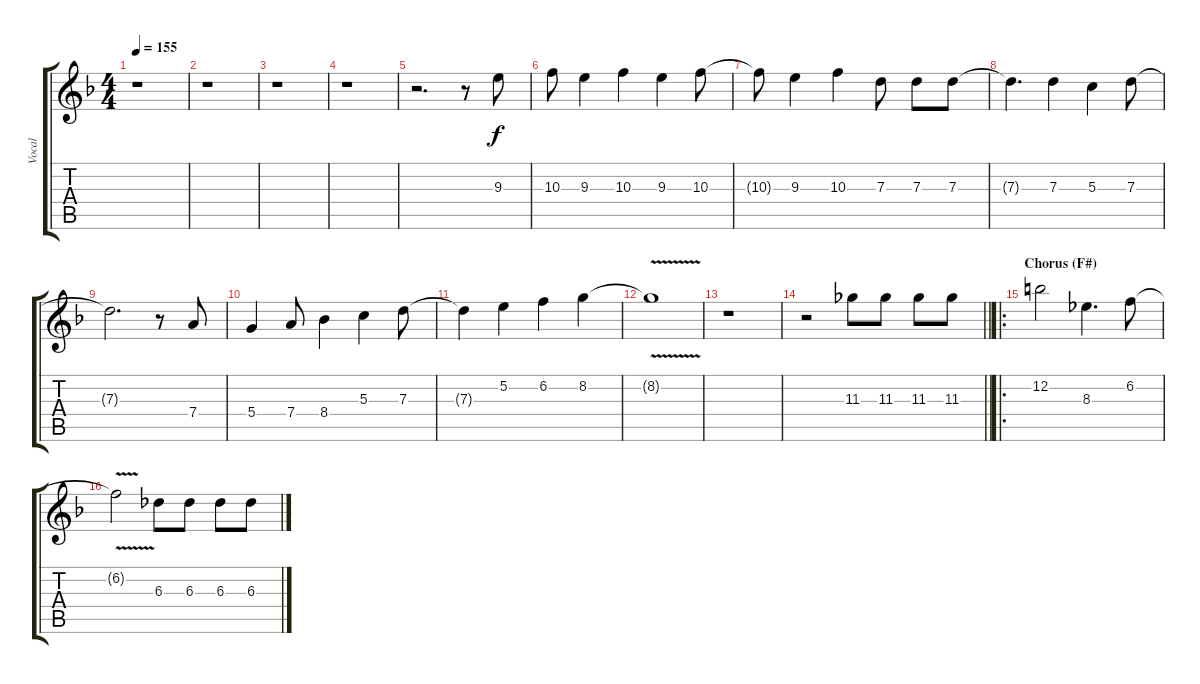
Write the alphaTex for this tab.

\track ("Vocal" "Vocal") {instrument distortionguitar}
\staff {score tabs}
\tuning (E4 B3 G3 D3 A2 E2) {hide}
\ts (4 4)
\tempo 155
\clef g2
\ks f
r.1{dy f} |
r.1 |
r.1 |
r.1 |
r.2{d} r.8 9.3.8 |
10.3.8 9.3.4 10.3.4 9.3.4 10.3.8 |
10.3{t}.8 9.3.4 10.3.4 7.3.8 7.3.8 7.3.8 |
7.3{t}.4{d} 7.3.4 5.3.4 7.3.8 |
7.3{t}.2{d} r.8 7.4.8 |
5.4.4 7.4.8 8.4.4 5.3.4 7.3.8 |
7.3{t}.4 5.2.4 6.2.4 8.2.4 |
8.2{v t}.1 |
r.1 |
\barLineRight lightlight
r.2 11.3.8 11.3.8 11.3.8 11.3.8 |
\ro
\section ("" "Chorus (F#)")
12.2.2 8.3.4{d} 6.2.8 |
6.2{v t}.2 6.3.8 6.3.8 6.3.8 6.3.8
